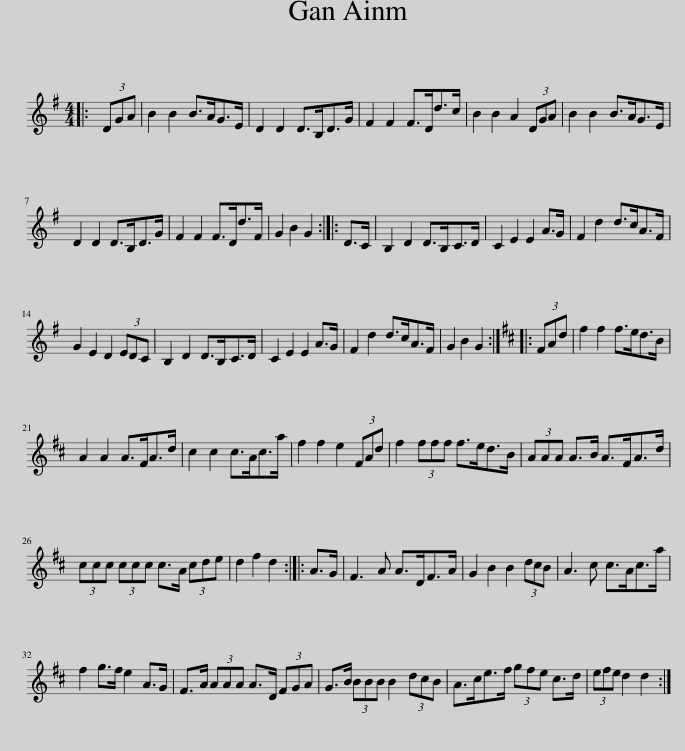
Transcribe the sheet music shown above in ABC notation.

X:1
L:1/8
M:4/4
I:linebreak $
K:G
V:1 treble
V:1
|: (3DGA | B2 B2 B>AG>E | D2 D2 D>B,D>G | F2 F2 F>Dd>c | B2 B2 A2 (3DGA | %5
 B2 B2 B>AG>E |$ D2 D2 D>B,D>G | F2 F2 F>Dd>F | G2 B2 G2 :: D>C | %10
 B,2 D2 D>B,C>D | C2 E2 E2 A>G | F2 d2 d>cA>F |$ G2 E2 D2 (3EDC | B,2 D2 D>B,C>D | %15
 C2 E2 E2 A>G | F2 d2 d>cA>F | G2 B2 G2 ::[K:D] (3FAd | f2 f2 f>ed>B |$ %20
 A2 A2 A>FA>d | c2 c2 c>Ac>a | f2 f2 e2 (3FAd | f2 (3fff f>ed>B | (3AAA A>B A>FA>d |$ %25
 (3ccc (3ccc c>A (3cde | d2 f2 d2 :: A>G | F3 A A>DF>A | G2 B2 B2 (3dcB | %30
 A3 c c>Ac>a |$ f2 g>f e2 A>G | F>A (3AAA A>D (3FGA | G>B (3BBB B2 (3dcB | A>ce>f (3gfe c>d | %35
 (3efe d2 d2 :| %36
